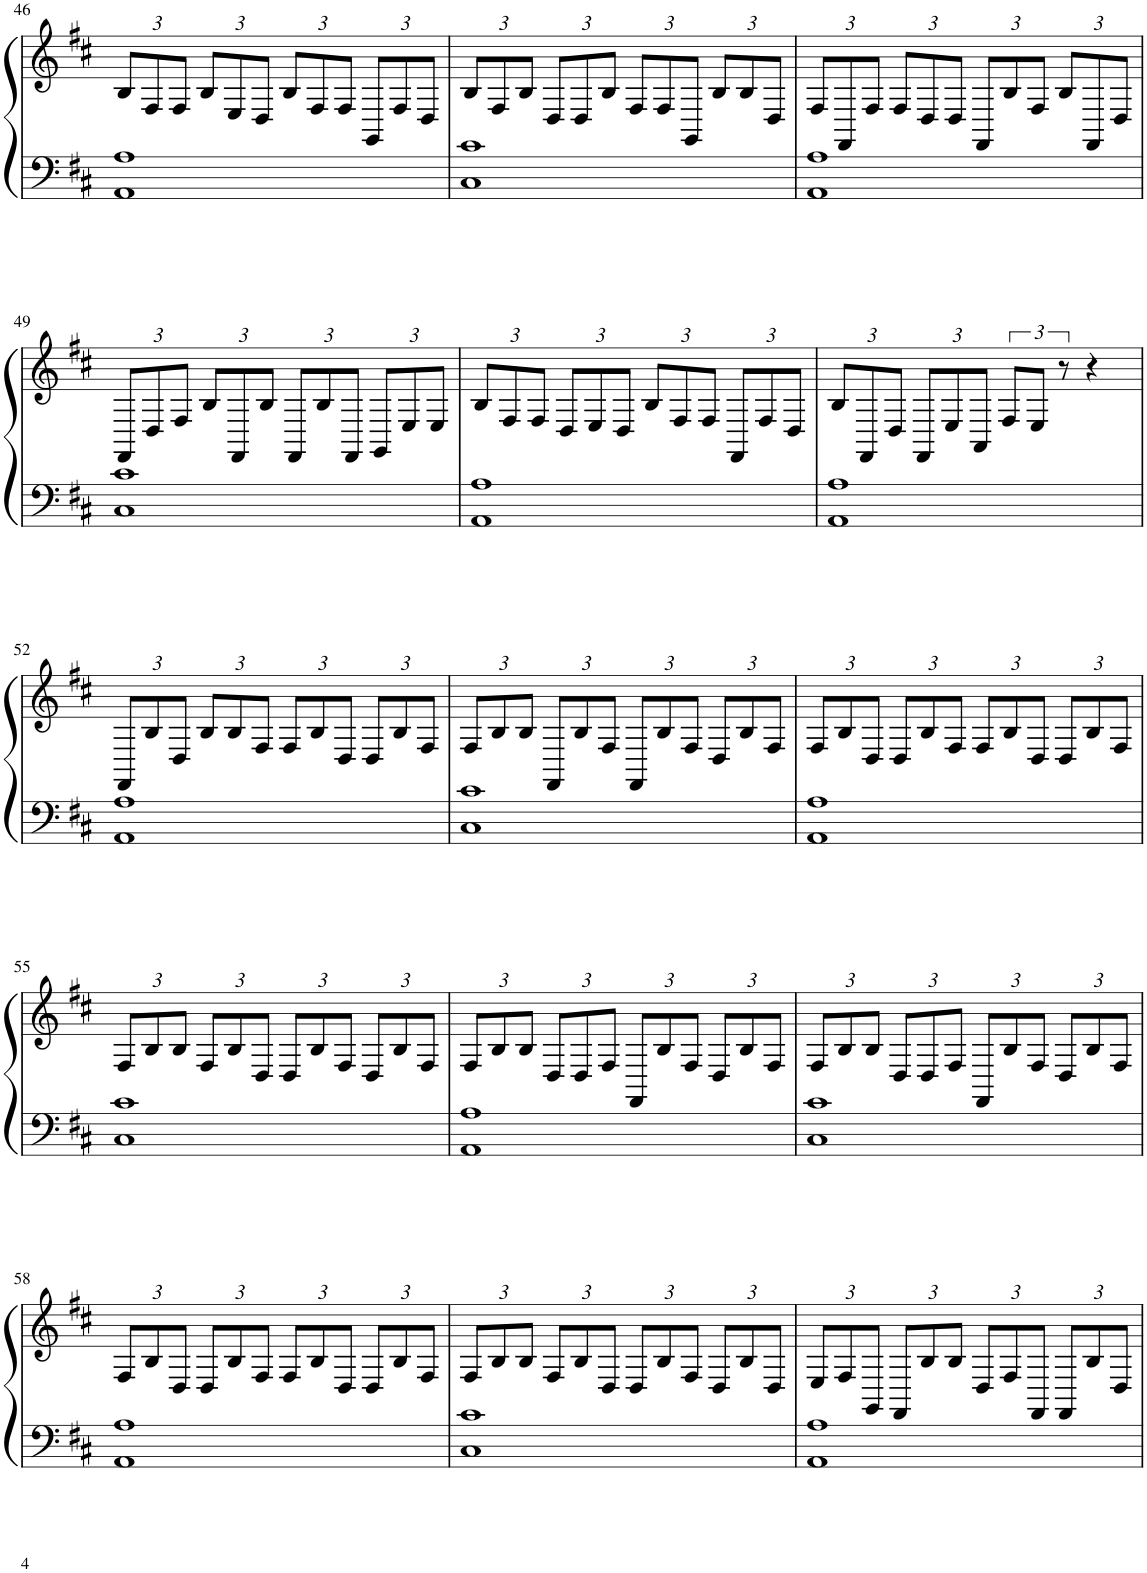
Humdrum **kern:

**kern	**kern
*part1	*part1
*staff2	*staff1
*I"Piano	*
*I'Pno.	*
!!LO:PB:g=z
*clefF4	*clefG2
*k[f#c#]	*k[f#c#]
*M4/4	*M4/4
*	*Xbrackettup
=46	=46
1AA 1A	12B/L
.	12F#/
.	12F#/J
.	12B/L
.	12E/
.	12D/J
.	12B/L
.	12F#/
.	12F#/J
.	12GG/L
.	12F#/
.	12D/J
=47	=47
1C# 1c#	12B/L
.	12F#/
.	12B/J
.	12D/L
.	12D/
.	12B/J
.	12F#/L
.	12F#/
.	12GG/J
.	12B/L
.	12B/
.	12D/J
=48	=48
1AA 1A	12F#/L
.	12FF#/
.	12F#/J
.	12F#/L
.	12D/
.	12D/J
.	12FF#/L
.	12B/
.	12F#/J
.	12B/L
.	12FF#/
.	12D/J
!!LO:LB:g=z
=49	=49
1C# 1c#	12FF#/L
.	12D/
.	12F#/J
.	12B/L
.	12FF#/
.	12B/J
.	12FF#/L
.	12B/
.	12FF#/J
.	12GG/L
.	12E/
.	12E/J
=50	=50
1AA 1A	12B/L
.	12F#/
.	12F#/J
.	12D/L
.	12E/
.	12D/J
.	12B/L
.	12F#/
.	12F#/J
.	12FF#/L
.	12F#/
.	12D/J
=51	=51
1AA 1A	12B/L
.	12FF#/
.	12D/J
.	12FF#/L
.	12E/
.	12AA/J
*	*brackettup
.	12F#/L
.	12E/J
.	12r
.	4r
!!LO:LB:g=z
=52	=52
*	*Xbrackettup
1AA 1A	12FF#/L
.	12B/
.	12D/J
.	12B/L
.	12B/
.	12F#/J
.	12F#/L
.	12B/
.	12D/J
.	12D/L
.	12B/
.	12F#/J
=53	=53
1C# 1c#	12F#/L
.	12B/
.	12B/J
.	12FF#/L
.	12B/
.	12F#/J
.	12FF#/L
.	12B/
.	12F#/J
.	12D/L
.	12B/
.	12F#/J
=54	=54
1AA 1A	12F#/L
.	12B/
.	12D/J
.	12D/L
.	12B/
.	12F#/J
.	12F#/L
.	12B/
.	12D/J
.	12D/L
.	12B/
.	12F#/J
!!LO:LB:g=z
=55	=55
1C# 1c#	12F#/L
.	12B/
.	12B/J
.	12F#/L
.	12B/
.	12D/J
.	12D/L
.	12B/
.	12F#/J
.	12D/L
.	12B/
.	12F#/J
=56	=56
1AA 1A	12F#/L
.	12B/
.	12B/J
.	12D/L
.	12D/
.	12F#/J
.	12FF#/L
.	12B/
.	12F#/J
.	12D/L
.	12B/
.	12F#/J
=57	=57
1C# 1c#	12F#/L
.	12B/
.	12B/J
.	12D/L
.	12D/
.	12F#/J
.	12FF#/L
.	12B/
.	12F#/J
.	12D/L
.	12B/
.	12F#/J
!!LO:LB:g=z
=58	=58
1AA 1A	12F#/L
.	12B/
.	12D/J
.	12D/L
.	12B/
.	12F#/J
.	12F#/L
.	12B/
.	12D/J
.	12D/L
.	12B/
.	12F#/J
=59	=59
1C# 1c#	12F#/L
.	12B/
.	12B/J
.	12F#/L
.	12B/
.	12D/J
.	12D/L
.	12B/
.	12F#/J
.	12D/L
.	12B/
.	12D/J
=60	=60
1AA 1A	12E/L
.	12F#/
.	12GG/J
.	12FF#/L
.	12B/
.	12B/J
.	12D/L
.	12F#/
.	12FF#/J
.	12FF#/L
.	12B/
.	12D/J
=	=
*-	*-
